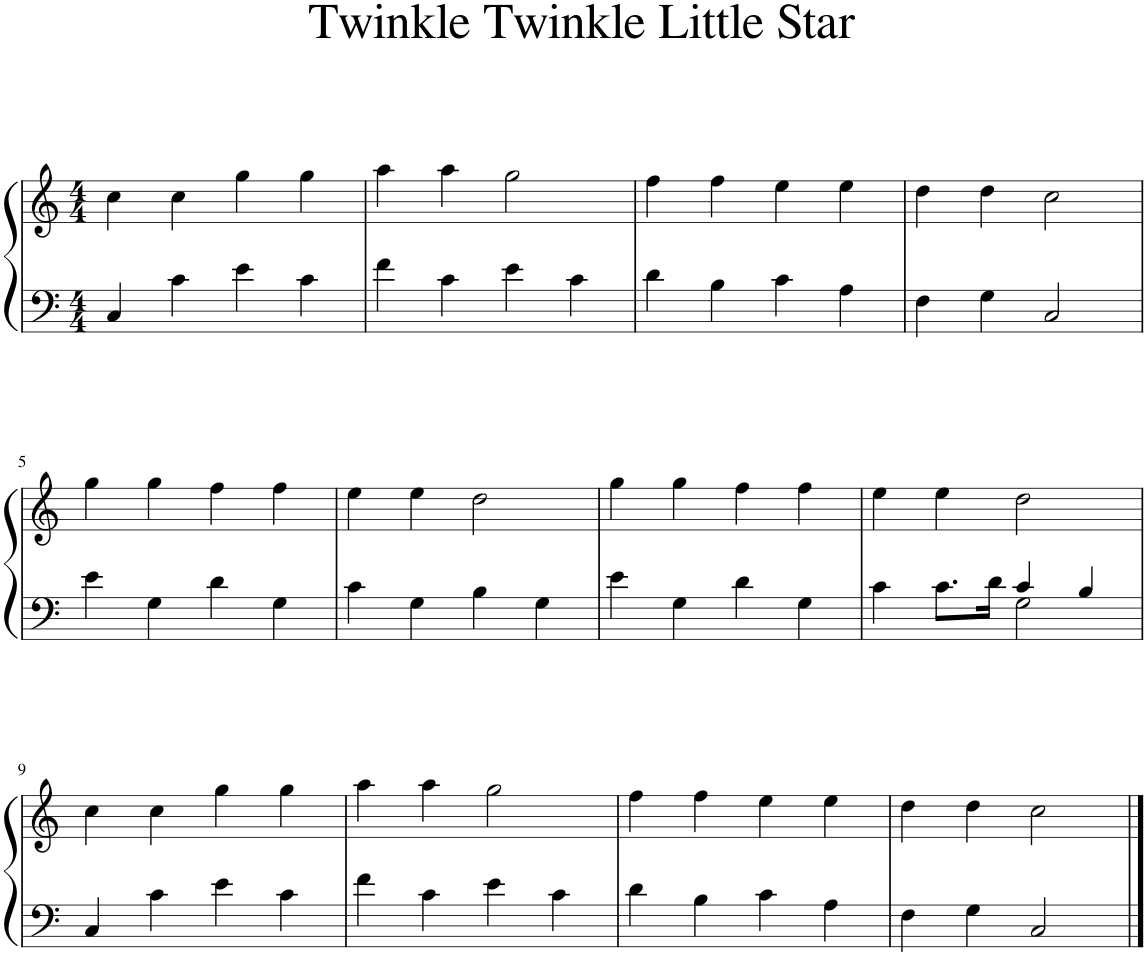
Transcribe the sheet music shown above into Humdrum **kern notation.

**kern	**kern
*part1	*part1
*staff2	*staff1
*I"Piano	*
*I'Pno.	*
*clefF4	*clefG2
*k[]	*k[]
*M4/4	*M4/4
=1	=1
4C/	4cc\
4c\	4cc\
4e\	4gg\
4c\	4gg\
=2	=2
4f\	4aa\
4c\	4aa\
4e\	2gg\
4c\	.
=3	=3
4d\	4ff\
4B\	4ff\
4c\	4ee\
4A\	4ee\
=4	=4
4F\	4dd\
4G\	4dd\
2C/	2cc\
!!LO:LB:g=z
=5	=5
4e\	4gg\
4G\	4gg\
4d\	4ff\
4G\	4ff\
=6	=6
4c\	4ee\
4G\	4ee\
4B\	2dd\
4G\	.
=7	=7
4e\	4gg\
4G\	4gg\
4d\	4ff\
4G\	4ff\
=8	=8
*^	*
4c\	2ryy	4ee\
8.c\L	.	4ee\
16d\Jk	.	.
4c/	2G\	2dd\
4B/	.	.
*v	*v	*
!!LO:LB:g=z
=9	=9
4C/	4cc\
4c\	4cc\
4e\	4gg\
4c\	4gg\
=10	=10
4f\	4aa\
4c\	4aa\
4e\	2gg\
4c\	.
=11	=11
4d\	4ff\
4B\	4ff\
4c\	4ee\
4A\	4ee\
=12	=12
4F\	4dd\
4G\	4dd\
2C/	2cc\
==	==
*-	*-
